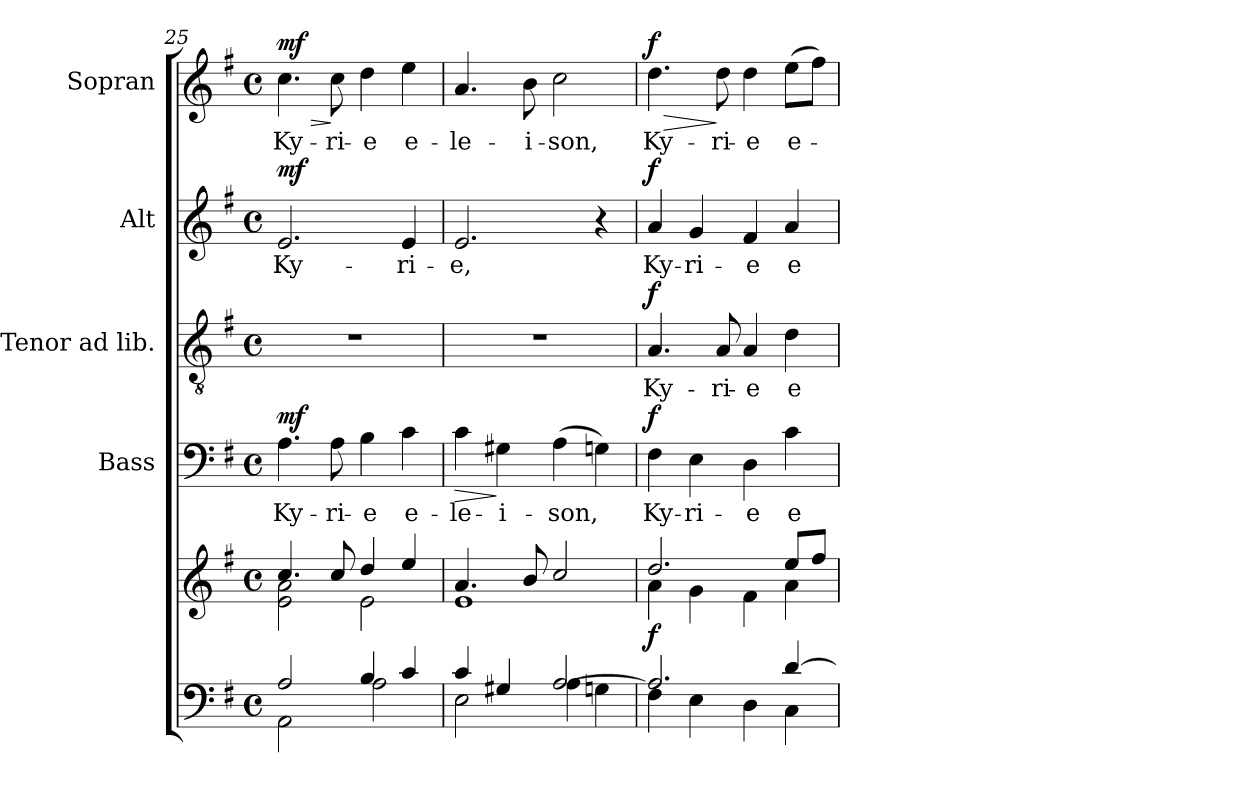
**kern	**kern	**dynam	**kern	**text	**dynam	**kern	**text	**dynam	**kern	**text	**dynam	**kern	**text	**dynam
*part5	*part5	*part5	*part4	*part4	*part4	*part3	*part3	*part3	*part2	*part2	*part2	*part1	*part1	*part1
*staff6	*staff5	*staff5/6	*staff4	*staff4	*staff4	*staff3	*staff3	*staff3	*staff2	*staff2	*staff2	*staff1	*staff1	*staff1
*	*	*	*I"Bass	*	*	*I"Tenor ad lib.	*	*	*I"Alt	*	*	*I"Sopran	*	*
*	*	*	*I'B.	*	*	*I'T.	*	*	*I'A.	*	*	*I'S.	*	*
!!LO:LB:g=z
*clefF4	*clefG2	*	*clefF4	*	*	*clefGv2	*	*	*clefG2	*	*	*clefG2	*	*
*k[f#]	*k[f#]	*	*k[f#]	*	*	*k[f#]	*	*	*k[f#]	*	*	*k[f#]	*	*
*G:	*G:	*	*G:	*	*	*G:	*	*	*G:	*	*	*G:	*	*
*M4/4	*M4/4	*	*M4/4	*	*	*M4/4	*	*	*M4/4	*	*	*M4/4	*	*
*met(c)	*met(c)	*	*met(c)	*	*	*met(c)	*	*	*met(c)	*	*	*met(c)	*	*
=25	=25	=25	=25	=25	=25	=25	=25	=25	=25	=25	=25	=25	=25	=25
*^	*^	*	*	*	*	*	*	*	*	*	*	*	*	*
!	!	!	!	!	!	!LO:LY:b	!LO:DY:a	!	!	!	!	!LO:LY:b	!LO:DY:a	!	!LO:LY:b	!LO:HP:b
!	!	!	!	!	!	!	!	!	!	!	!	!	!	!	!	!LO:DY:n=1:a
2A/	2AA\	4.cc/	2e\ 2a\	.	4.A\	Ky-	mf	1r	.	.	2.e/	Ky-	mf	4.cc\	Ky-	> mf
!	!	!	!	!	!	!LO:LY:b	!	!	!	!	!	!	!	!	!LO:LY:b	!
.	.	8cc/	.	.	8A\	-ri-	.	.	.	.	.	.	.	8cc\	-ri-	]
!	!	!	!	!	!	!LO:LY:b	!	!	!	!	!	!	!	!	!LO:LY:b	!
4B/	2A\	4dd/	2e\	.	4B\	-e	.	.	.	.	.	.	.	4dd\	-e	.
!	!	!	!	!	!	!LO:LY:b	!	!	!	!	!	!LO:LY:b	!	!	!LO:LY:b	!
4c/	.	4ee/	.	.	4c\	e-	.	.	.	.	4e/	-ri-	.	4ee\	e-	.
=26	=26	=26	=26	=26	=26	=26	=26	=26	=26	=26	=26	=26	=26	=26	=26	=26
!	!	!	!	!	!	!LO:LY:b	!LO:HP:b	!	!	!	!	!LO:LY:b	!	!	!LO:LY:b	!
4c/	2E\	4.a/	1e	.	4c\	-le-	>	1r	.	.	2.e/	-e,	.	4.a/	-le-	.
!	!	!	!	!	!	!LO:LY:b	!	!	!	!	!	!	!	!	!	!
4G#X/	.	.	.	.	4G#X\	-i-	]	.	.	.	.	.	.	.	.	.
!	!	!	!	!	!	!	!	!	!	!	!	!	!	!	!LO:LY:b	!
.	.	8b/	.	.	.	.	.	.	.	.	.	.	.	8b\	-i-	.
!	!	!	!	!	!	!LO:LY:b	!	!	!	!	!	!	!	!	!LO:LY:b	!
[>2A/	4A\	2cc/	.	.	(>4A\	-son,	.	.	.	.	.	.	.	2cc\	-son,	.
.	4Gn\	.	.	.	4Gn\)	.	.	.	.	.	4r	.	.	.	.	.
=27	=27	=27	=27	=27	=27	=27	=27	=27	=27	=27	=27	=27	=27	=27	=27	=27
!	!	!	!	!LO:DY:b	!	!LO:LY:b	!LO:DY:a	!	!LO:LY:b	!LO:DY:a	!	!LO:LY:b	!LO:DY:a	!	!LO:LY:b	!LO:HP:b
!	!	!	!	!	!	!	!	!	!	!	!	!	!	!	!	!LO:DY:n=1:a
2.A/]	4F#\	2.dd/	4a\	f	4F#\	Ky-	f	4.A/	Ky-	f	4a/	Ky-	f	4.dd\	Ky-	> f
!	!	!	!	!	!	!LO:LY:b	!	!	!	!	!	!LO:LY:b	!	!	!	!
.	4E\	.	4g\	.	4E\	-ri-	.	.	.	.	4g/	-ri-	.	.	.	.
!	!	!	!	!	!	!	!	!	!LO:LY:b	!	!	!	!	!	!LO:LY:b	!
.	.	.	.	.	.	.	.	8A/	-ri-	.	.	.	.	8dd\	-ri-	]
!	!	!	!	!	!	!LO:LY:b	!	!	!LO:LY:b	!	!	!LO:LY:b	!	!	!LO:LY:b	!
.	4D\	.	4f#\	.	4D\	-e	.	4A/	-e	.	4f#/	-e	.	4dd\	-e	.
!	!	!	!	!	!	!LO:LY:b	!	!	!LO:LY:b	!	!	!LO:LY:b	!	!	!LO:LY:b	!
[>4d/	4C\	8ee/L	4a\	.	4c\	e-	.	4d\	e-	.	4a/	e-	.	(>8ee\L	e-	.
.	.	8ff#/J	.	.	.	.	.	.	.	.	.	.	.	8ff#\J)	.	.
*v	*v	*	*	*	*	*	*	*	*	*	*	*	*	*	*	*
*	*v	*v	*	*	*	*	*	*	*	*	*	*	*	*	*
=	=	=	=	=	=	=	=	=	=	=	=	=	=	=
*-	*-	*-	*-	*-	*-	*-	*-	*-	*-	*-	*-	*-	*-	*-
